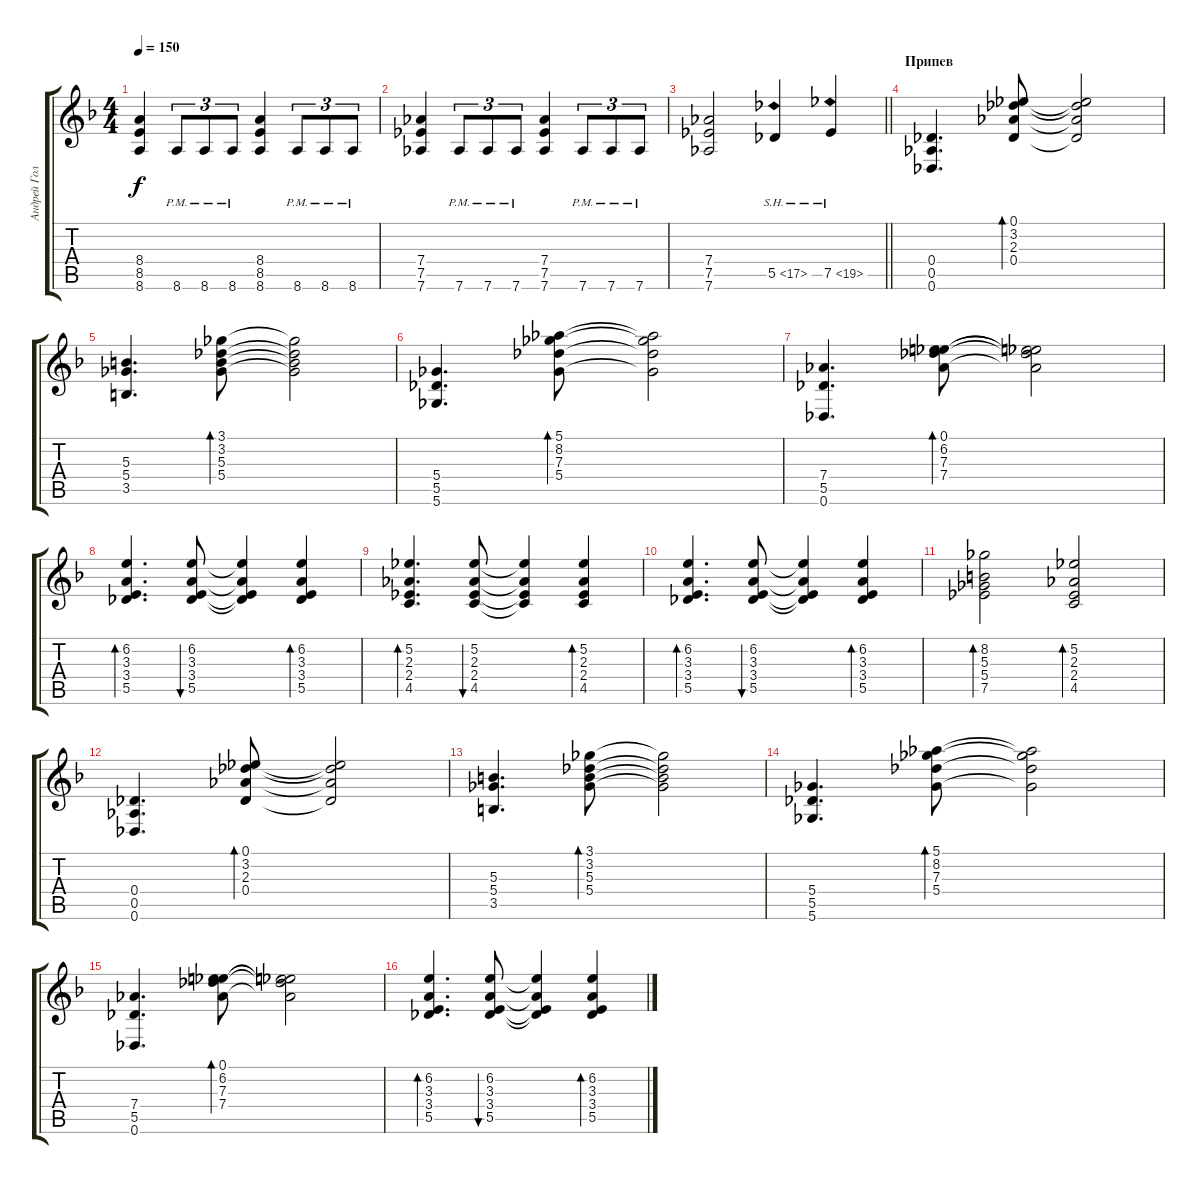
\track ("Андрей Голованов" "Андрей Гол") {instrument distortionguitar}
\staff {score tabs}
\tuning (Eb4 Bb3 Gb3 Db3 Ab2 Db2) {hide}
\ts (4 4)
\tempo 150
\clef g2
\ks dminor
(8.4 8.5 8.6).4{dy f} 8.6{pm}.8{tu (3 2)} 8.6{pm}.8{tu (3 2)} 8.6{pm}.8{tu (3 2)} (8.4 8.5 8.6).4 8.6{pm}.8{tu (3 2)} 8.6{pm}.8{tu (3 2)} 8.6{pm}.8{tu (3 2)} |
(7.4 7.5 7.6).4 7.6{pm}.8{tu (3 2)} 7.6{pm}.8{tu (3 2)} 7.6{pm}.8{tu (3 2)} (7.4 7.5 7.6).4 7.6{pm}.8{tu (3 2)} 7.6{pm}.8{tu (3 2)} 7.6{pm}.8{tu (3 2)} |
\barLineRight lightlight
(7.4 7.5 7.6).2 5.5{sh 12}.4 7.5{sh 12}.4 |
\section ("" "Припев")
(0.4 0.5 0.6).4{d} (0.1 3.2 2.3 0.4).8{bd 120} (0.1{t} 3.2{t} 2.3{t} 0.4{t}).2 |
(5.3 5.4 3.5).4{d} (3.1 3.2 5.3 5.4).8{bd 480} (3.1{t} 3.2{t} 5.3{t} 5.4{t}).2 |
(5.4 5.5 5.6).4{d} (5.1 8.2 7.3 5.4).8{bd 480} (5.1{t} 8.2{t} 7.3{t} 5.4{t}).2 |
(7.4 5.5 0.6).4{d} (0.1 6.2 7.3 7.4).8{bd 60} (0.1{t} 6.2{t} 7.3{t} 7.4{t}).2 |
(6.2 3.3 3.4 5.5).4{d bd 120} (6.2 3.3 3.4 5.5).8{bu 120} (6.2{t} 3.3{t} 3.4{t} 5.5{t}).4 (6.2 3.3 3.4 5.5).4{bd 120} |
(5.2 2.3 2.4 4.5).4{d bd 120} (5.2 2.3 2.4 4.5).8{bu 120} (5.2{t} 2.3{t} 2.4{t} 4.5{t}).4 (5.2 2.3 2.4 4.5).4{bd 120} |
(6.2 3.3 3.4 5.5).4{d bd 120} (6.2 3.3 3.4 5.5).8{bu 120} (6.2{t} 3.3{t} 3.4{t} 5.5{t}).4 (6.2 3.3 3.4 5.5).4{bd 120} |
(8.2 5.3 5.4 7.5).2{bd 60} (5.2 2.3 2.4 4.5).2{bd 60} |
(0.4 0.5 0.6).4{d} (0.1 3.2 2.3 0.4).8{bd 120} (0.1{t} 3.2{t} 2.3{t} 0.4{t}).2 |
(5.3 5.4 3.5).4{d} (3.1 3.2 5.3 5.4).8{bd 480} (3.1{t} 3.2{t} 5.3{t} 5.4{t}).2 |
(5.4 5.5 5.6).4{d} (5.1 8.2 7.3 5.4).8{bd 480} (5.1{t} 8.2{t} 7.3{t} 5.4{t}).2 |
(7.4 5.5 0.6).4{d} (0.1 6.2 7.3 7.4).8{bd 60} (0.1{t} 6.2{t} 7.3{t} 7.4{t}).2 |
(6.2 3.3 3.4 5.5).4{d bd 120} (6.2 3.3 3.4 5.5).8{bu 120} (6.2{t} 3.3{t} 3.4{t} 5.5{t}).4 (6.2 3.3 3.4 5.5).4{bd 120}
